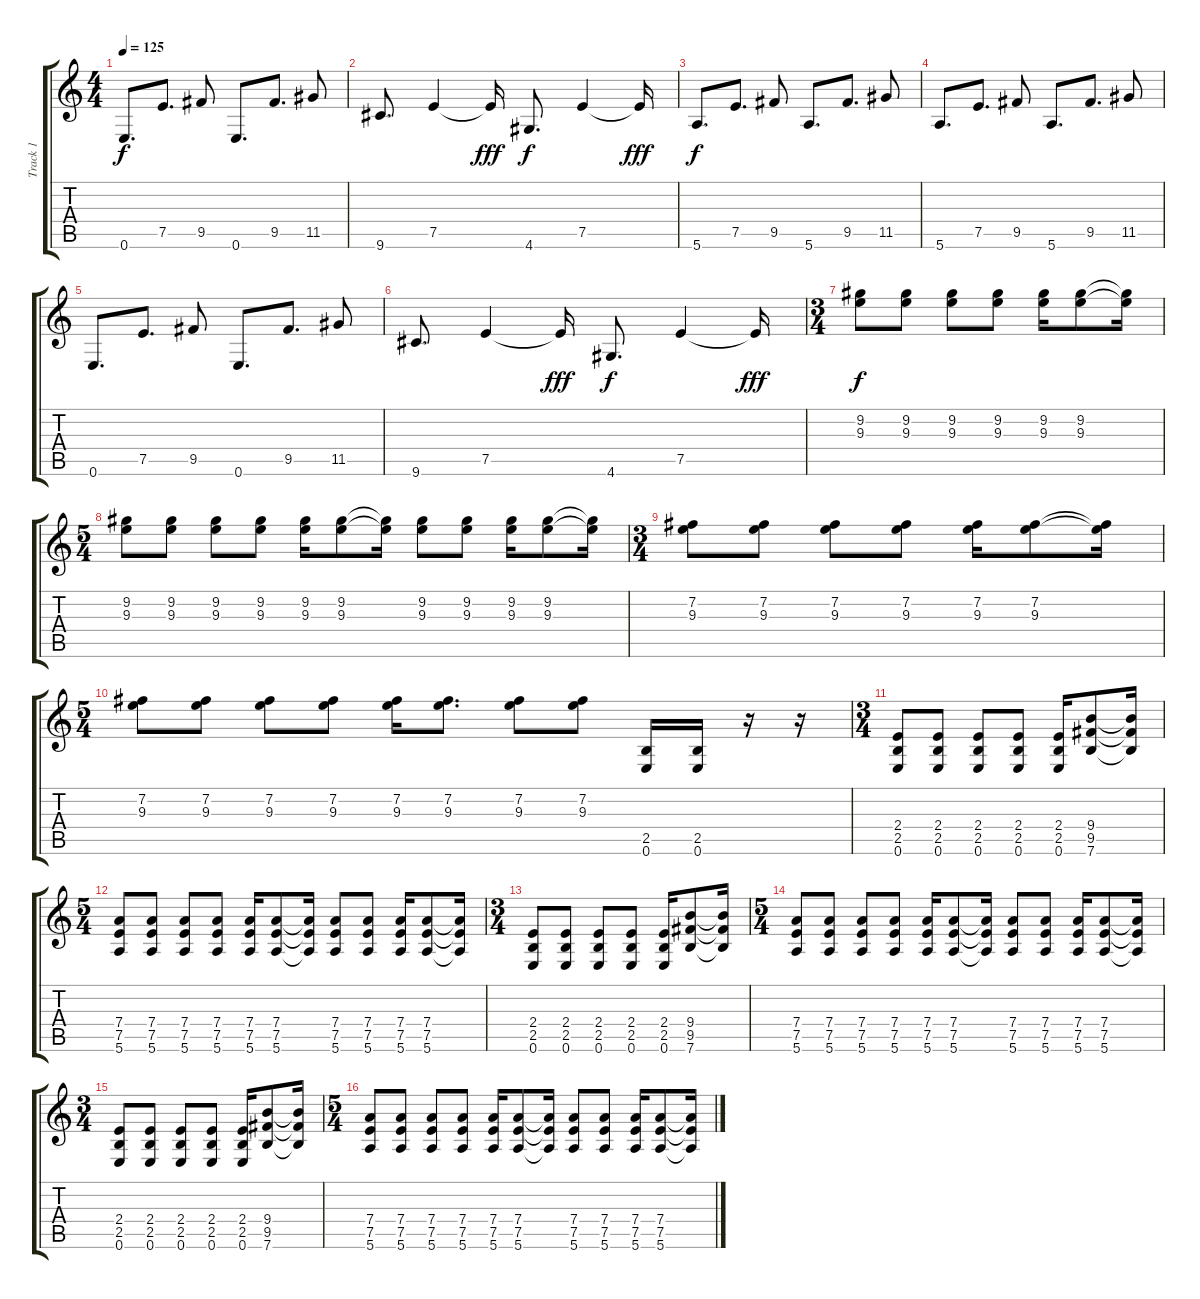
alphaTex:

\track ("Track 1" "Track 1") {instrument distortionguitar}
\staff {score tabs}
\tuning (E4 B3 G3 D3 A2 E2) {hide}
\ts (4 4)
\tempo 125
\clef g2
\ks c
0.6.8{d dy f} 7.5.8{d} 9.5.8 0.6.8{d} 9.5.8{d} 11.5.8 |
9.6.8{d} 7.5.4 7.5{t}.16{dy fff} 4.6.8{d dy f} 7.5.4 7.5{t}.16{dy fff} |
5.6.8{d dy f} 7.5.8{d} 9.5.8 5.6.8{d} 9.5.8{d} 11.5.8 |
5.6.8{d} 7.5.8{d} 9.5.8 5.6.8{d} 9.5.8{d} 11.5.8 |
0.6.8{d} 7.5.8{d} 9.5.8 0.6.8{d} 9.5.8{d} 11.5.8 |
9.6.8{d} 7.5.4 7.5{t}.16{dy fff} 4.6.8{d dy f} 7.5.4 7.5{t}.16{dy fff} |
\ts (3 4)
(9.2 9.3).8{dy f} (9.2 9.3).8 (9.2 9.3).8 (9.2 9.3).8 (9.2 9.3).16 (9.2 9.3).8 (9.2{t} 9.3{t}).16 |
\ts (5 4)
(9.2 9.3).8 (9.2 9.3).8 (9.2 9.3).8 (9.2 9.3).8 (9.2 9.3).16 (9.2 9.3).8 (9.2{t} 9.3{t}).16 (9.2 9.3).8 (9.2 9.3).8 (9.2 9.3).16 (9.2 9.3).8 (9.2{t} 9.3{t}).16 |
\ts (3 4)
(7.2 9.3).8 (7.2 9.3).8 (7.2 9.3).8 (7.2 9.3).8 (7.2 9.3).16 (7.2 9.3).8 (7.2{t} 9.3{t}).16 |
\ts (5 4)
(7.2 9.3).8 (7.2 9.3).8 (7.2 9.3).8 (7.2 9.3).8 (7.2 9.3).16 (7.2 9.3).8{d} (7.2 9.3).8 (7.2 9.3).8 (2.5 0.6).16 (2.5 0.6).16 r.16 r.16 |
\ts (3 4)
(2.4 2.5 0.6).8 (2.4 2.5 0.6).8 (2.4 2.5 0.6).8 (2.4 2.5 0.6).8 (2.4 2.5 0.6).16 (9.4 9.5 7.6).8 (9.4{t} 9.5{t} 7.6{t}).16 |
\ts (5 4)
(7.4 7.5 5.6).8 (7.4 7.5 5.6).8 (7.4 7.5 5.6).8 (7.4 7.5 5.6).8 (7.4 7.5 5.6).16 (7.4 7.5 5.6).8 (7.4{t} 7.5{t} 5.6{t}).16 (7.4 7.5 5.6).8 (7.4 7.5 5.6).8 (7.4 7.5 5.6).16 (7.4 7.5 5.6).8 (7.4{t} 7.5{t} 5.6{t}).16 |
\ts (3 4)
(2.4 2.5 0.6).8 (2.4 2.5 0.6).8 (2.4 2.5 0.6).8 (2.4 2.5 0.6).8 (2.4 2.5 0.6).16 (9.4 9.5 7.6).8 (9.4{t} 9.5{t} 7.6{t}).16 |
\ts (5 4)
(7.4 7.5 5.6).8 (7.4 7.5 5.6).8 (7.4 7.5 5.6).8 (7.4 7.5 5.6).8 (7.4 7.5 5.6).16 (7.4 7.5 5.6).8 (7.4{t} 7.5{t} 5.6{t}).16 (7.4 7.5 5.6).8 (7.4 7.5 5.6).8 (7.4 7.5 5.6).16 (7.4 7.5 5.6).8 (7.4{t} 7.5{t} 5.6{t}).16 |
\ts (3 4)
(2.4 2.5 0.6).8 (2.4 2.5 0.6).8 (2.4 2.5 0.6).8 (2.4 2.5 0.6).8 (2.4 2.5 0.6).16 (9.4 9.5 7.6).8 (9.4{t} 9.5{t} 7.6{t}).16 |
\ts (5 4)
(7.4 7.5 5.6).8 (7.4 7.5 5.6).8 (7.4 7.5 5.6).8 (7.4 7.5 5.6).8 (7.4 7.5 5.6).16 (7.4 7.5 5.6).8 (7.4{t} 7.5{t} 5.6{t}).16 (7.4 7.5 5.6).8 (7.4 7.5 5.6).8 (7.4 7.5 5.6).16 (7.4 7.5 5.6).8 (7.4{t} 7.5{t} 5.6{t}).16
